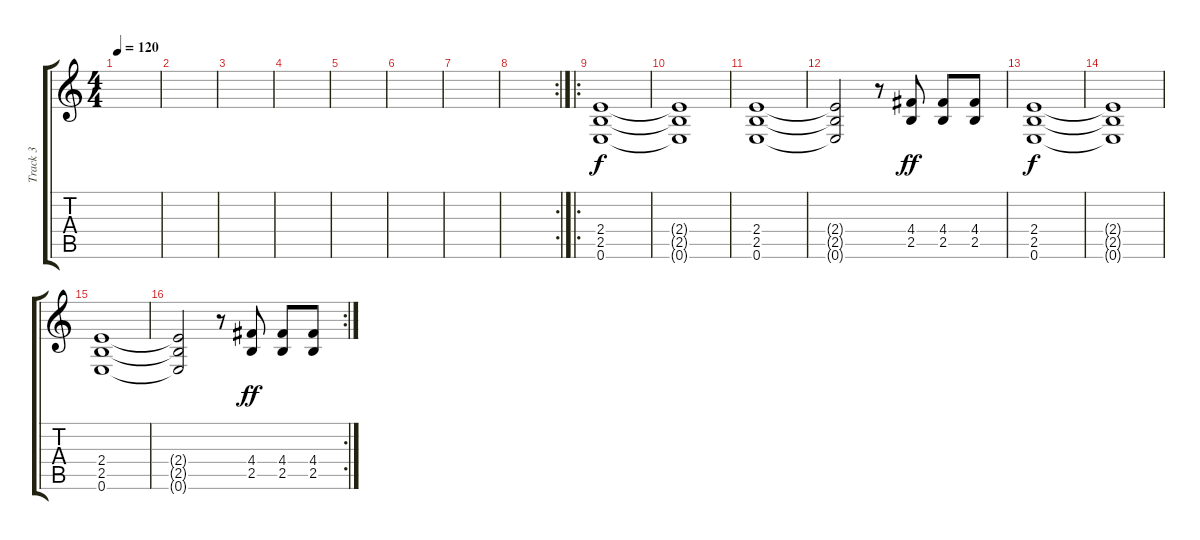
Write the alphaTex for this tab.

\track ("Track 3" "Track 3") {instrument distortionguitar}
\staff {score tabs}
\tuning (E4 B3 G3 D3 A2 E2) {hide}
\ts (4 4)
\tempo 120
\clef g2
\ks c
|
|
|
|
|
|
|
\rc 2
|
\ro
(2.4 2.5 0.6).1 |
(2.4{t} 2.5{t} 0.6{t}).1 |
(2.4 2.5 0.6).1 |
(2.4{t} 2.5{t} 0.6{t}).2 r.8 (4.4 2.5).8{dy ff} (4.4 2.5).8 (4.4 2.5).8 |
(2.4 2.5 0.6).1{dy f} |
(2.4{t} 2.5{t} 0.6{t}).1 |
(2.4 2.5 0.6).1 |
\rc 2
(2.4{t} 2.5{t} 0.6{t}).2 r.8 (4.4 2.5).8{dy ff} (4.4 2.5).8 (4.4 2.5).8
